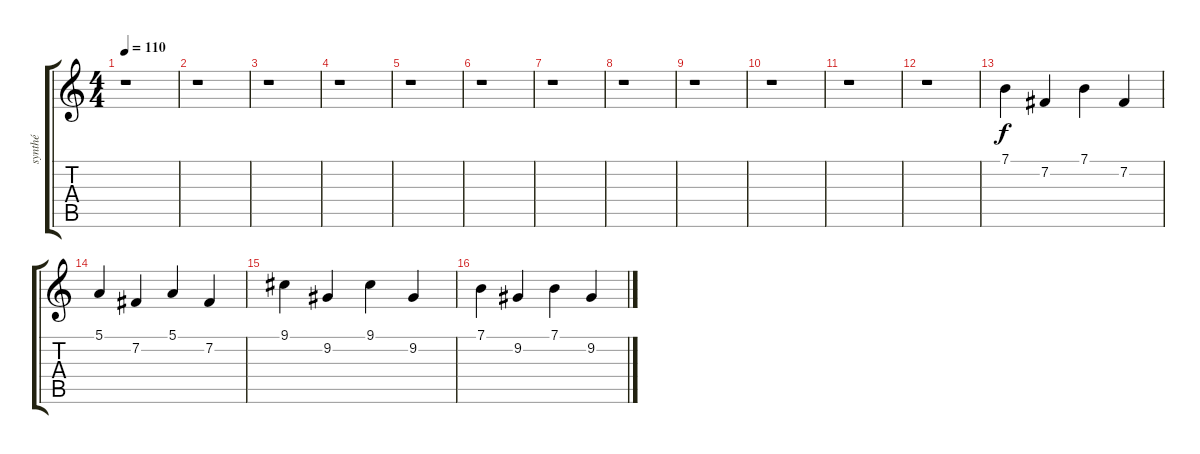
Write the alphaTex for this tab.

\track ("synthé" "synthé") {instrument drawbarorgan}
\staff {score tabs}
\tuning (E4 B3 G3 D3 A2 E2) {hide}
\ts (4 4)
\tempo 110
\clef g2
\ks c
r.1{dy f instrument drawbarorgan} |
r.1 |
r.1 |
r.1 |
r.1 |
r.1 |
r.1 |
r.1 |
r.1 |
r.1 |
r.1 |
r.1 |
7.1.4 7.2.4 7.1.4 7.2.4 |
5.1.4 7.2.4 5.1.4 7.2.4 |
9.1.4 9.2.4 9.1.4 9.2.4 |
7.1.4 9.2.4 7.1.4 9.2.4
